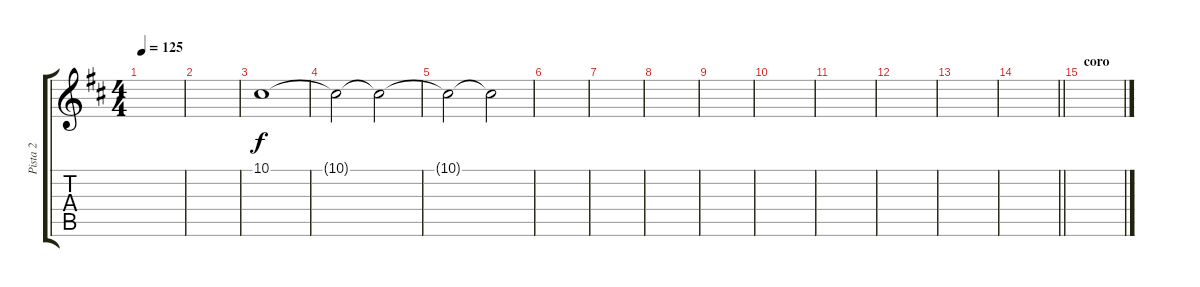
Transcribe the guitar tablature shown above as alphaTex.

\track ("Pista 2" "Pista 2") {instrument recorder}
\staff {score tabs}
\tuning (Eb4 Bb3 Gb3 Db3 Ab2 Eb2) {hide}
\ts (4 4)
\tempo 125
\clef g2
\ks d
|
|
10.1.1{volume 16} |
10.1{t}.2 10.1{t}.2{volume 4} |
10.1{t}.2 10.1{t}.2 |
|
|
|
|
|
|
|
|
\barLineRight lightlight
|
\section ("" "coro")
